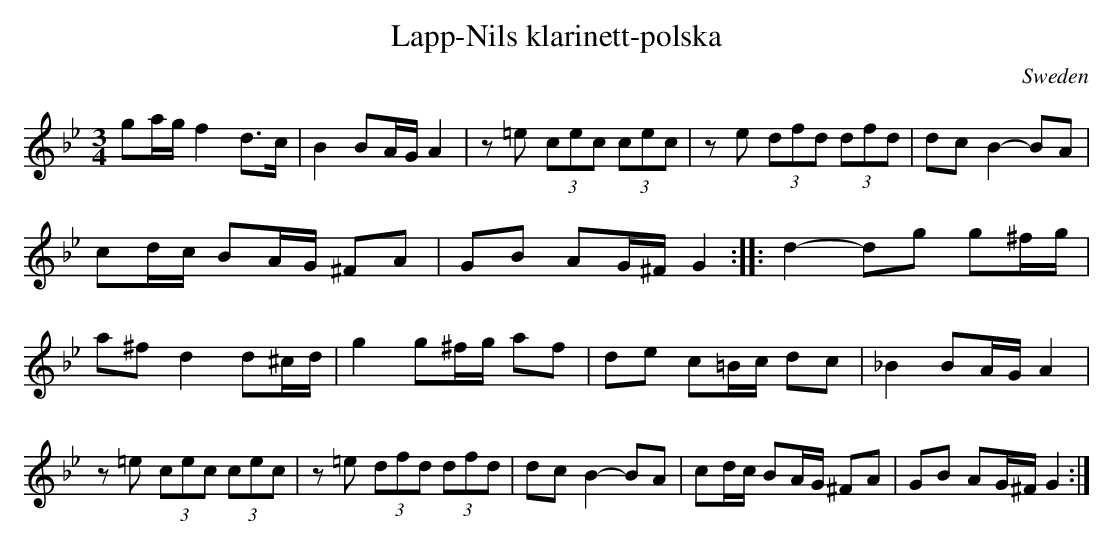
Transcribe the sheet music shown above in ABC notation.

X:1
T:Lapp-Nils klarinett-polska
M:3/4
O:Sweden
K:G minor
ga/g/ f2 d>c | B2    BA/G/ A2  | z=e (3cec  (3cec | ze (3dfd (3dfd | \
dc    B2- BA | cd/c/ BA/G/ ^FA | GB  AG/^F/  G2 :: \
d2- dg    g^f/g/ | a^f  d2     d^c/d/ | g2  g^f/g/ af   | de c=B/c/ dc | \
_B2 BA/G/ A2     | z=e  (3cec (3cec   | z=e (3dfd (3dfd | \
dc  B2-   BA     | cd/c/ BA/G/ ^FA    | GB  AG/^F/ G2 :|
